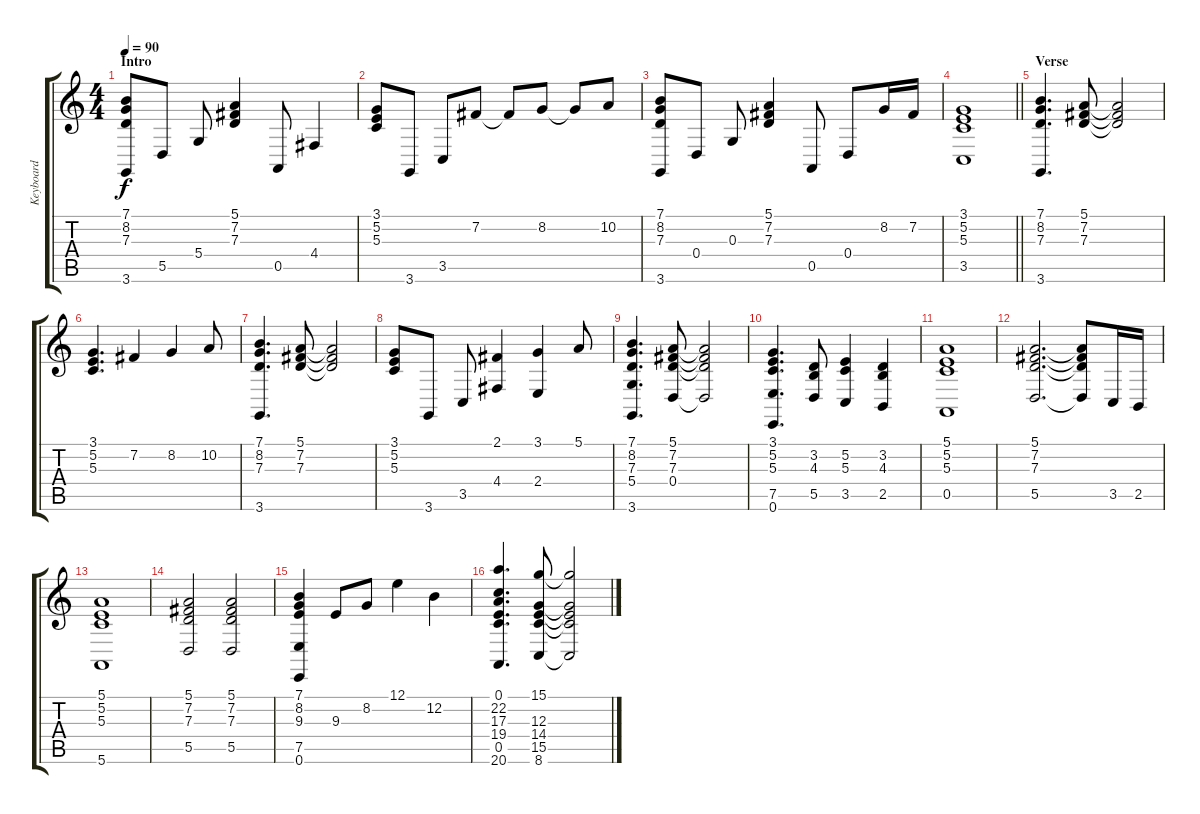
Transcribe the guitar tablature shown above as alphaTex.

\track ("Keyboard" "Keyboard") {instrument stringensemble1}
\staff {score tabs}
\tuning (E4 B3 G3 D3 A2 E2) {hide}
\ts (4 4)
\section ("" "Intro")
\tempo 90
\clef g2
\ks c
(7.1 8.2 7.3 3.6).8{dy f instrument stringensemble1} 5.5.8 5.4.8 (5.1 7.2 7.3).4 0.5.8 4.4.4 |
(3.1 5.2 5.3).8 3.6.8 3.5.8 7.2.8 7.2{t}.8 8.2.8 8.2{t}.8 10.2.8 |
(7.1 8.2 7.3 3.6).8 0.4.8 0.3.8 (5.1 7.2 7.3).4 0.5.8 0.4.8 8.2.16 7.2.16 |
\barLineRight lightlight
(3.1 5.2 5.3 3.5).1 |
\section ("" "Verse")
(7.1 8.2 7.3 3.6).4{d} (5.1 7.2 7.3).8 (5.1{t} 7.2{t} 7.3{t}).2 |
(3.1 5.2 5.3).4{d} 7.2.4 8.2.4 10.2.8 |
(7.1 8.2 7.3 3.6).4{d} (5.1 7.2 7.3).8 (5.1{t} 7.2{t} 7.3{t}).2 |
(3.1 5.2 5.3).8 3.6.8 3.5.8 (2.1 4.4).4 (3.1 2.4).4 5.1.8 |
(7.1 8.2 7.3 5.4 3.6).4{d} (5.1 7.2 7.3 0.4).8 (5.1{t} 7.2{t} 7.3{t} 0.4{t}).2 |
(3.1 5.2 5.3 7.5 0.6).4{d} (3.2 4.3 5.5).8 (5.2 5.3 3.5).4 (3.2 4.3 2.5).4 |
(5.1 5.2 5.3 0.5).1 |
(5.1 7.2 7.3 5.5).2{d} (5.1{t} 7.2{t} 7.3{t} 5.5{t}).8 3.5.16 2.5.16 |
(5.1 5.2 5.3 5.6).1 |
(5.1 7.2 7.3 5.5).2 (5.1 7.2 7.3 5.5).2 |
(7.1 8.2 9.3 7.5 0.6).4 9.3.8 8.2.8 12.1.4 12.2.4 |
(0.1 22.2 17.3 19.4 0.5 20.6).4{d} (15.1 12.3 14.4 15.5 8.6).8 (15.1{t} 12.3{t} 14.4{t} 15.5{t} 8.6{t}).2
